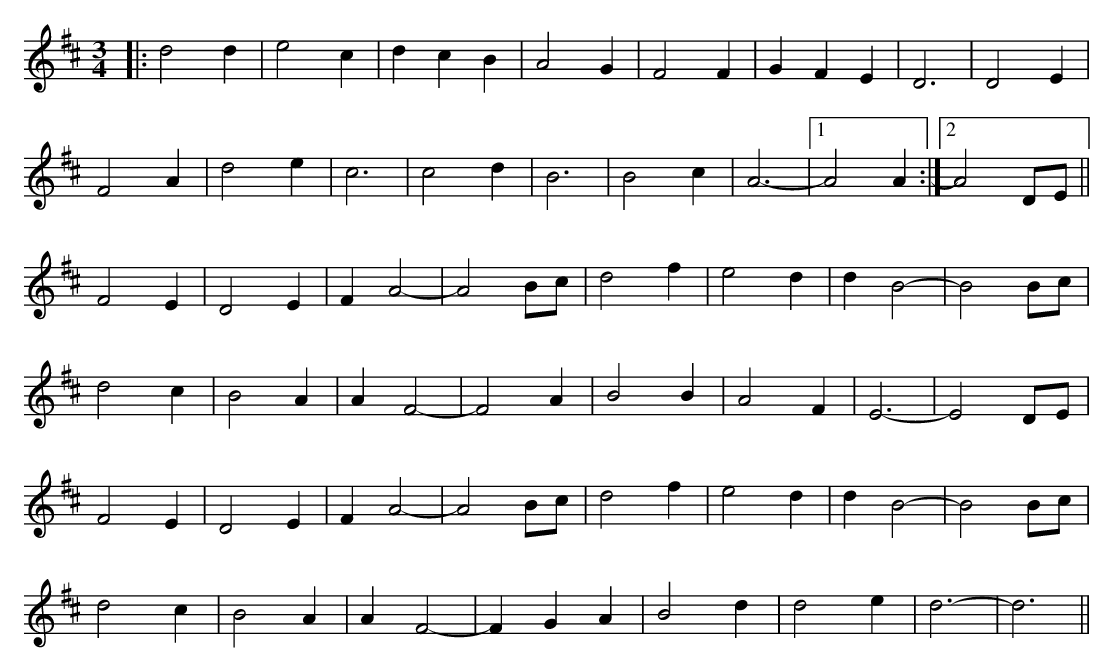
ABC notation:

X:1
M:3/4
K:D
|:d4 d2|e4 c2|d2c2B2|A4 G2|F4 F2|G2F2E2|D6|D4 E2|
F4 A2|d4 e2|c6|c4 d2|B6|B4 c2|A6-|1 A4 A2:|2 A4 DE||
F4 E2|D4 E2|F2 A4-|A4 Bc|d4 f2|e4 d2|d2 B4-|B4 Bc|
d4 c2|B4 A2|A2 F4-|F4 A2|B4 B2|A4 F2|E6-|E4 DE|
F4 E2|D4 E2|F2 A4-|A4 Bc|d4 f2|e4 d2|d2 B4-|B4 Bc|
d4 c2|B4 A2|A2 F4-|F2G2A2|B4 d2|d4 e2|d6-|d6||
